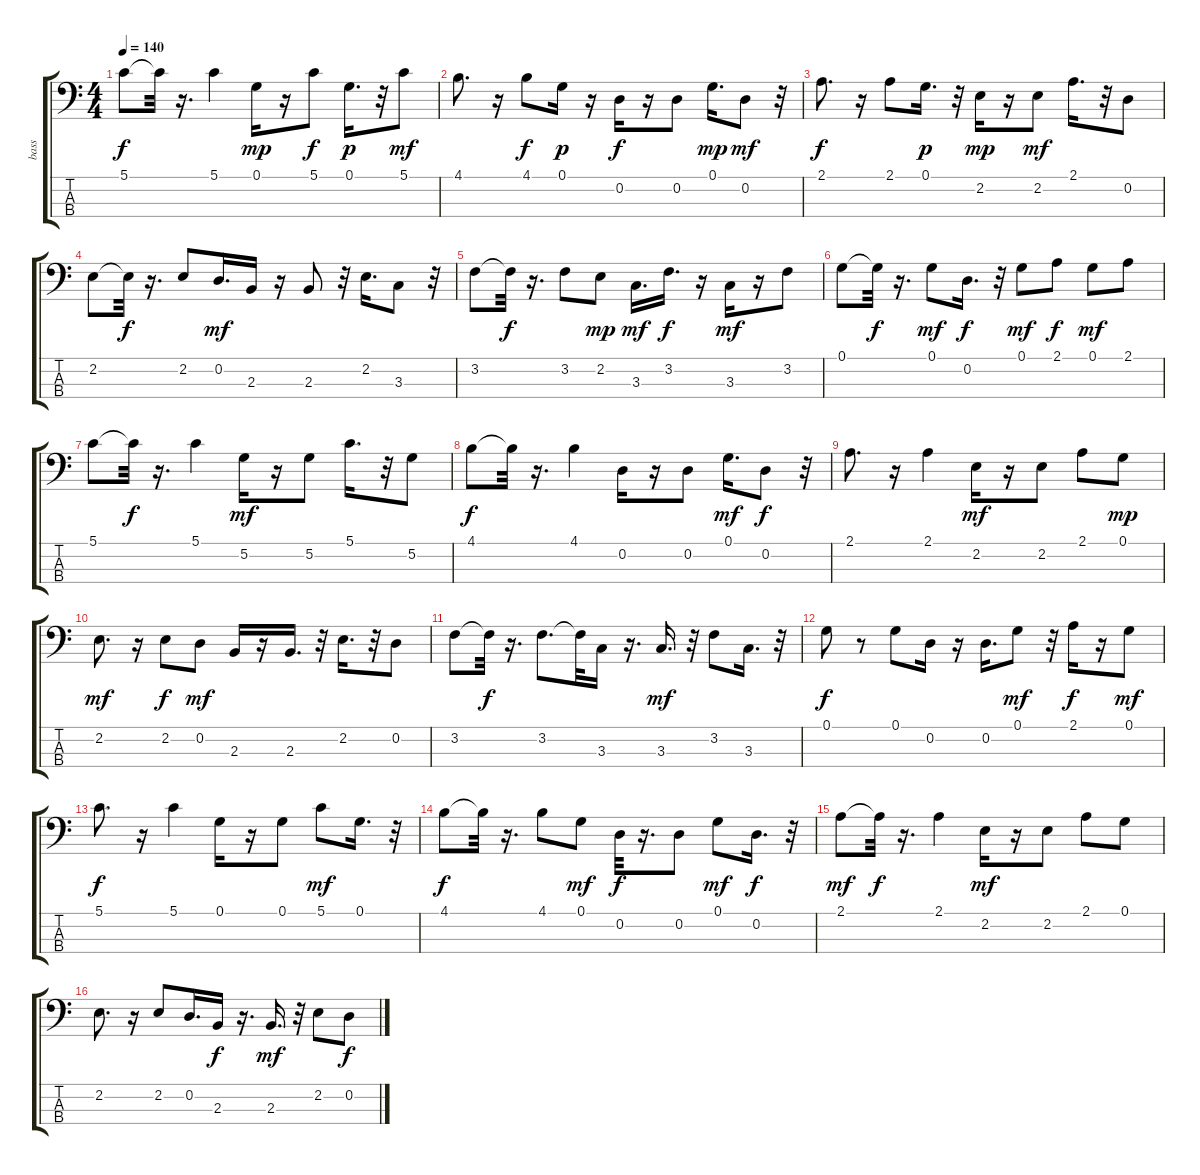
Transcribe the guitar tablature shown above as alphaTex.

\track ("bass" "bass") {instrument electricbassfinger}
\staff {score tabs}
\tuning (G2 D2 A1 E1) {hide}
\ts (4 4)
\tempo 140
\clef f4
\ks c
5.1{t}.8{dy f} 5.1{t}.32 r.16{d} 5.1.4 0.1.16{dy mp} r.16 5.1.8{dy f} 0.1.16{d dy p} r.32 5.1.8{dy mf} |
4.1.8{d} r.16 4.1.8{dy f} 0.1.16{dy p} r.16 0.2.16{dy f} r.16 0.2.8 0.1.16{d dy mp} 0.2.8{dy mf} r.32 |
2.1.8{d dy f} r.16 2.1.8 0.1.16{d dy p} r.32 2.2.16{dy mp} r.16 2.2.8{dy mf} 2.1.16{d} r.32 0.2.8 |
2.2.8 2.2{t}.32{dy f} r.16{d} 2.2.8 0.2.16{d dy mf} 2.3.16 r.16 2.3.8 r.32 2.2.16{d} 3.3.8 r.32 |
3.2.8 3.2{t}.32{dy f} r.16{d} 3.2.8 2.2.8{dy mp} 3.3.16{d dy mf} 3.2.16{d dy f} r.16 3.3.16{dy mf} r.16 3.2.8 |
0.1.8 0.1{t}.32{dy f} r.16{d} 0.1.8{dy mf} 0.2.16{d dy f} r.32 0.1.8{dy mf} 2.1.8{dy f} 0.1.8{dy mf} 2.1.8 |
5.1.8 5.1{t}.32{dy f} r.16{d} 5.1.4 5.2.16{dy mf} r.16 5.2.8 5.1.16{d} r.32 5.2.8 |
4.1.8{dy f} 4.1{t}.32 r.16{d} 4.1.4 0.2.16 r.16 0.2.8 0.1.16{d dy mf} 0.2.8{dy f} r.32 |
2.1.8{d} r.16 2.1.4 2.2.16{dy mf} r.16 2.2.8 2.1.8 0.1.8{dy mp} |
2.2.8{d dy mf} r.16 2.2.8{dy f} 0.2.8{dy mf} 2.3.16 r.16 2.3.16{d} r.32 2.2.16{d} r.32 0.2.8 |
3.2.8 3.2{t}.32{dy f} r.16{d} 3.2.8{d} 3.2{t}.32 3.3.16 r.16{d} 3.3.16{d dy mf} r.32 3.2.8 3.3.16{d} r.32 |
0.1.8{dy f} r.8 0.1.8 0.2.16 r.16 0.2.16{d} 0.1.8{dy mf} r.32 2.1.16{dy f} r.16 0.1.8{dy mf} |
5.1.8{d dy f} r.16 5.1.4 0.1.16 r.16 0.1.8 5.1.8{dy mf} 0.1.16{d} r.32 |
4.1.8{dy f} 4.1{t}.32 r.16{d} 4.1.8 0.1.8{dy mf} 0.2.32{dy f} r.16{d} 0.2.8 0.1.8{dy mf} 0.2.16{d dy f} r.32 |
2.1.8{dy mf} 2.1{t}.32{dy f} r.16{d} 2.1.4 2.2.16{dy mf} r.16 2.2.8 2.1.8 0.1.8 |
2.2.8{d} r.16 2.2.8 0.2.16{d} 2.3.16{dy f} r.16{d} 2.3.16{d dy mf} r.32 2.2.8 0.2.8{dy f}
